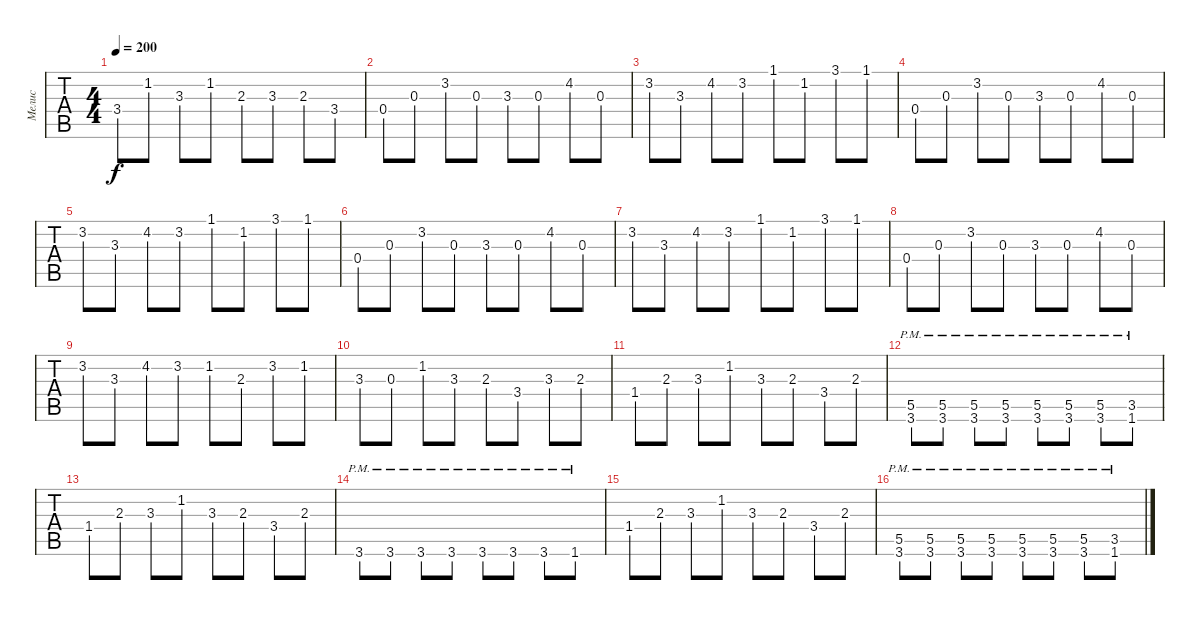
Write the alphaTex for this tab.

\track ("Мелис" "Мелис") {instrument overdrivenguitar}
\staff {tabs}
\tuning (E4 B3 G3 D3 A2 E2) {hide}
\ts (4 4)
\tempo 200
\clef g2
\ks c
3.4.8{dy f} 1.2.8 3.3.8 1.2.8 2.3.8 3.3.8 2.3.8 3.4.8 |
0.4.8 0.3.8 3.2.8 0.3.8 3.3.8 0.3.8 4.2.8 0.3.8 |
3.2.8 3.3.8 4.2.8 3.2.8 1.1.8 1.2.8 3.1.8 1.1.8 |
0.4.8 0.3.8 3.2.8 0.3.8 3.3.8 0.3.8 4.2.8 0.3.8 |
3.2.8 3.3.8 4.2.8 3.2.8 1.1.8 1.2.8 3.1.8 1.1.8 |
0.4.8 0.3.8 3.2.8 0.3.8 3.3.8 0.3.8 4.2.8 0.3.8 |
3.2.8 3.3.8 4.2.8 3.2.8 1.1.8 1.2.8 3.1.8 1.1.8 |
0.4.8 0.3.8 3.2.8 0.3.8 3.3.8 0.3.8 4.2.8 0.3.8 |
3.2.8 3.3.8 4.2.8 3.2.8 1.2.8 2.3.8 3.2.8 1.2.8 |
3.3.8 0.3.8 1.2.8 3.3.8 2.3.8 3.4.8 3.3.8 2.3.8 |
1.4.8 2.3.8 3.3.8 1.2.8 3.3.8 2.3.8 3.4.8 2.3.8 |
(5.5{pm} 3.6{pm}).8 (5.5{pm} 3.6{pm}).8 (5.5{pm} 3.6{pm}).8 (5.5{pm} 3.6{pm}).8 (5.5{pm} 3.6{pm}).8 (5.5{pm} 3.6{pm}).8 (5.5{pm} 3.6{pm}).8 (3.5{pm} 1.6{pm}).8 |
1.4.8 2.3.8 3.3.8 1.2.8 3.3.8 2.3.8 3.4.8 2.3.8 |
3.6{pm}.8 3.6{pm}.8 3.6{pm}.8 3.6{pm}.8 3.6{pm}.8 3.6{pm}.8 3.6{pm}.8 1.6{pm}.8 |
1.4.8 2.3.8 3.3.8 1.2.8 3.3.8 2.3.8 3.4.8 2.3.8 |
(5.5{pm} 3.6{pm}).8 (5.5{pm} 3.6{pm}).8 (5.5{pm} 3.6{pm}).8 (5.5{pm} 3.6{pm}).8 (5.5{pm} 3.6{pm}).8 (5.5{pm} 3.6{pm}).8 (5.5{pm} 3.6{pm}).8 (3.5{pm} 1.6{pm}).8
